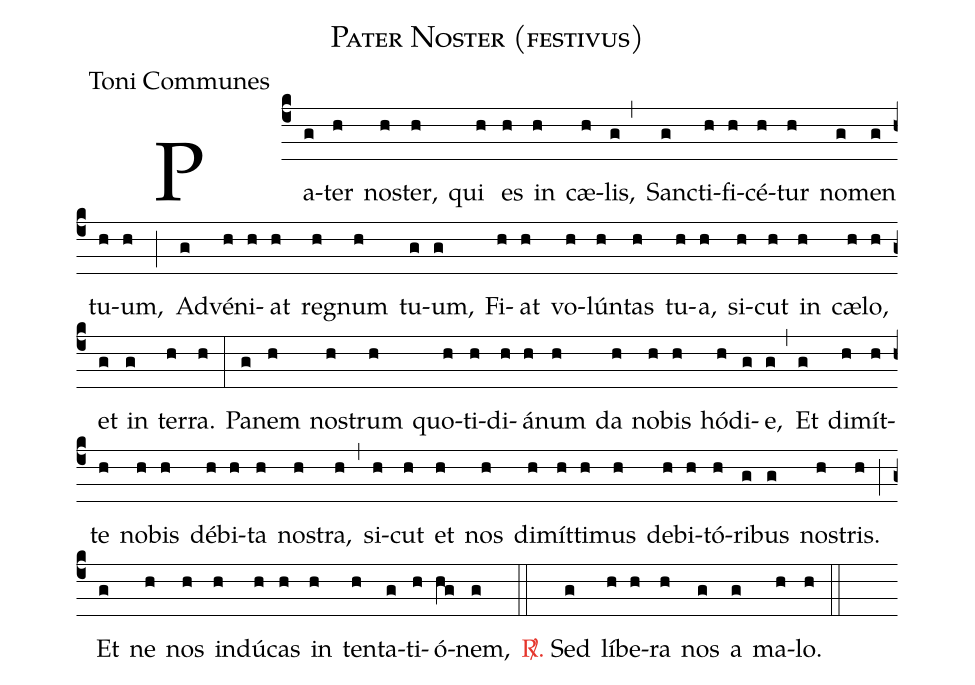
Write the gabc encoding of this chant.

name:Pater Noster (festivus);
office-part:Toni Communes;
%%
(c4) Pa(g)ter(h) no(h)ster,(h) qui(h) es(h) in(h) cæ(h)lis,(g,)
San(g)cti(h)fi(h)cé(h)tur(h) no(g)men(g) tu(h)um,(h) (;)
Ad(g)vé(h)ni(h)at(h) re(h)gnum(h) tu(g)um,(g)
Fi(h)at(h) vo(h)lún(h)tas(h) tu(h)a,(h) si(h)cut(h) in(h) cæ(h)lo,(h) et(g) in(g) ter(h)ra.(h) (:)
Pa(g)nem(h) no(h)strum(h) quo(h)ti(h)di(h)á(h)num(h) da(h) no(h)bis(h) hó(h)di(g)e,(g) (,)
Et(g) di(h)mít(h)te(h) no(h)bis(h) dé(h)bi(h)ta(h) no(h)stra,(h) (,)
si(h)cut(h) et(h) nos(h) di(h)mít(h)ti(h)mus(h) de(h)bi(h)tó(h)ri(g)bus(g) no(h)stris.(h) (;)
Et(g) ne(h) nos(h) in(h)dú(h)cas(h) in(h) ten(h)ta(g)ti(h)ó(hg)nem,(g) (::)
<c><sp>R/</sp>.</c> Sed(g) lí(h)be(h)ra(h) nos(g) a(g) ma(h)lo.(h) (::)
